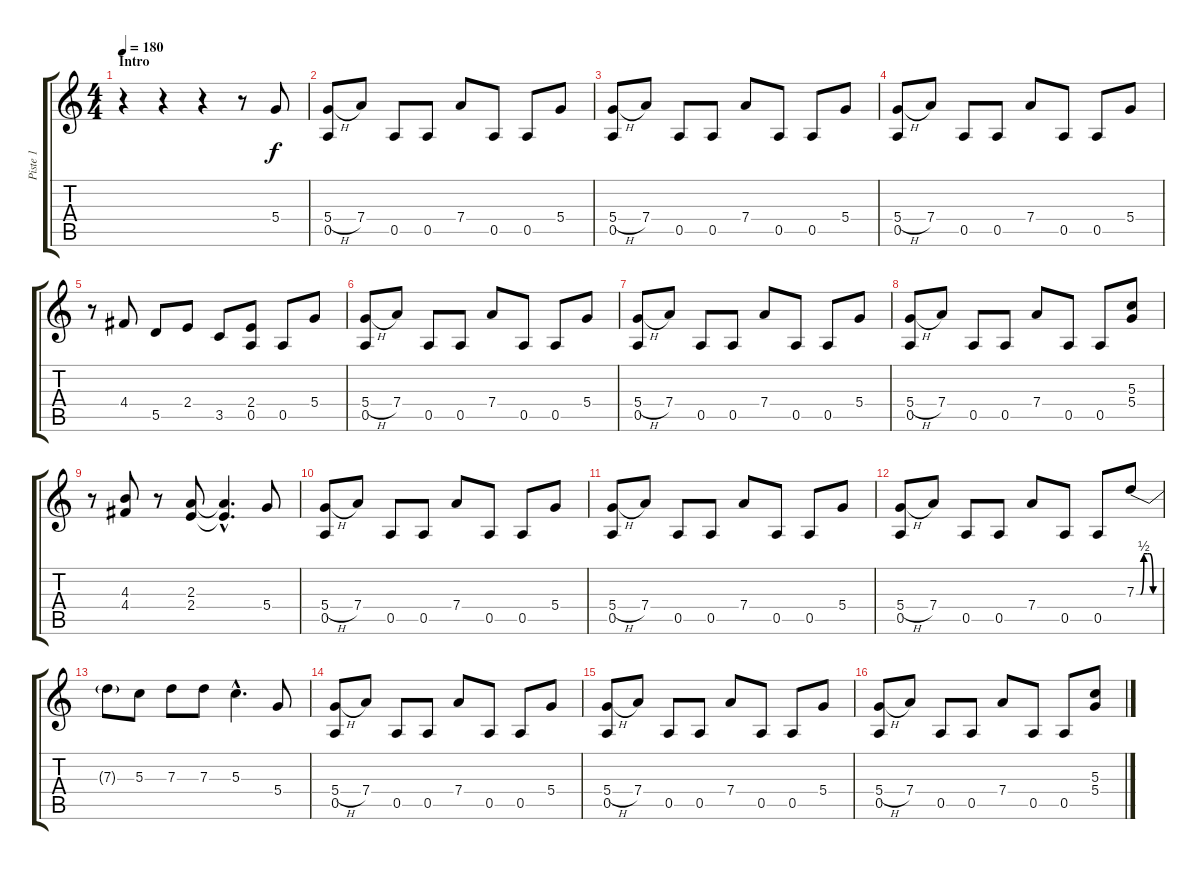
\track ("Piste 1" "Piste 1") {instrument distortionguitar}
\staff {score tabs}
\tuning (E4 B3 G3 D3 A2 E2) {hide}
\ts (4 4)
\section ("" "Intro")
\tempo 180
\clef g2
\ks c
r.4{dy f instrument distortionguitar} r.4 r.4 r.8 5.4.8 |
(5.4{h} 0.5).8 7.4.8 0.5.8 0.5.8 7.4.8 0.5.8 0.5.8 5.4.8 |
(5.4{h} 0.5).8 7.4.8 0.5.8 0.5.8 7.4.8 0.5.8 0.5.8 5.4.8 |
(5.4{h} 0.5).8 7.4.8 0.5.8 0.5.8 7.4.8 0.5.8 0.5.8 5.4.8 |
r.8 4.4.8 5.5.8 2.4.8 3.5.8 (2.4 0.5).8 0.5.8 5.4.8 |
(5.4{h} 0.5).8 7.4.8 0.5.8 0.5.8 7.4.8 0.5.8 0.5.8 5.4.8 |
(5.4{h} 0.5).8 7.4.8 0.5.8 0.5.8 7.4.8 0.5.8 0.5.8 5.4.8 |
(5.4{h} 0.5).8 7.4.8 0.5.8 0.5.8 7.4.8 0.5.8 0.5.8 (5.3 5.4).8 |
r.8 (4.3 4.4).8 r.8 (2.3 2.4).8 (2.3{hac t} 2.4{hac t}).4{d} 5.4.8 |
(5.4{h} 0.5).8 7.4.8 0.5.8 0.5.8 7.4.8 0.5.8 0.5.8 5.4.8 |
(5.4{h} 0.5).8 7.4.8 0.5.8 0.5.8 7.4.8 0.5.8 0.5.8 5.4.8 |
(5.4{h} 0.5).8 7.4.8 0.5.8 0.5.8 7.4.8 0.5.8 0.5.8 7.3{be (custom 0 0 11 0 20 2 30 2 36 2 45 0 60 0)}.8 |
7.3{t}.8 5.3.8 7.3.8 7.3.8 5.3{hac}.4{d} 5.4.8 |
(5.4{h} 0.5).8 7.4.8 0.5.8 0.5.8 7.4.8 0.5.8 0.5.8 5.4.8 |
(5.4{h} 0.5).8 7.4.8 0.5.8 0.5.8 7.4.8 0.5.8 0.5.8 5.4.8 |
(5.4{h} 0.5).8 7.4.8 0.5.8 0.5.8 7.4.8 0.5.8 0.5.8 (5.3 5.4).8
